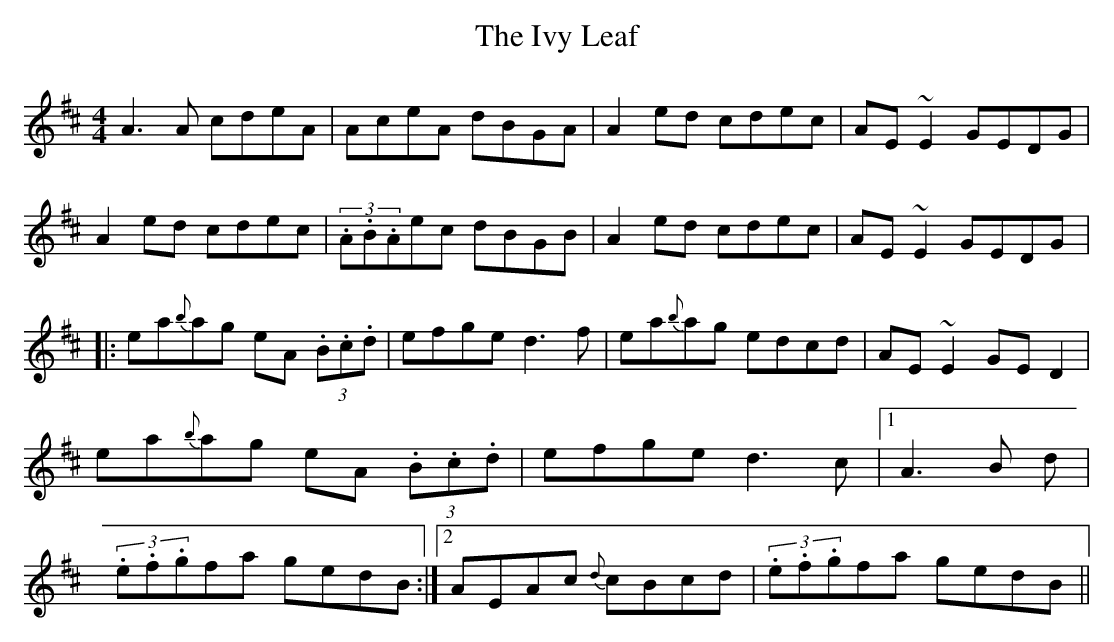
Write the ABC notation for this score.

X:1
T:The Ivy Leaf
M:4/4
K:D
A3A cdeA | AceA dBGA | A2ed cdec | AE~E2 GEDG | A2ed cdec |\
(3.A.B.Aec dBGB | A2ed cdec | AE~E2 GEDG |: ea{b}ag eA (3.B.c.d |\
efge d3f | ea{b}ag edcd | AE~E2 GED2 | ea{b}ag eA (3.B.c.d | efge d3c \
|1 A3B +E3c3+d | (3.e.f.gfa gedB :|2 AEAc {d}cBcd| (3.e.f.gfa gedB ||
